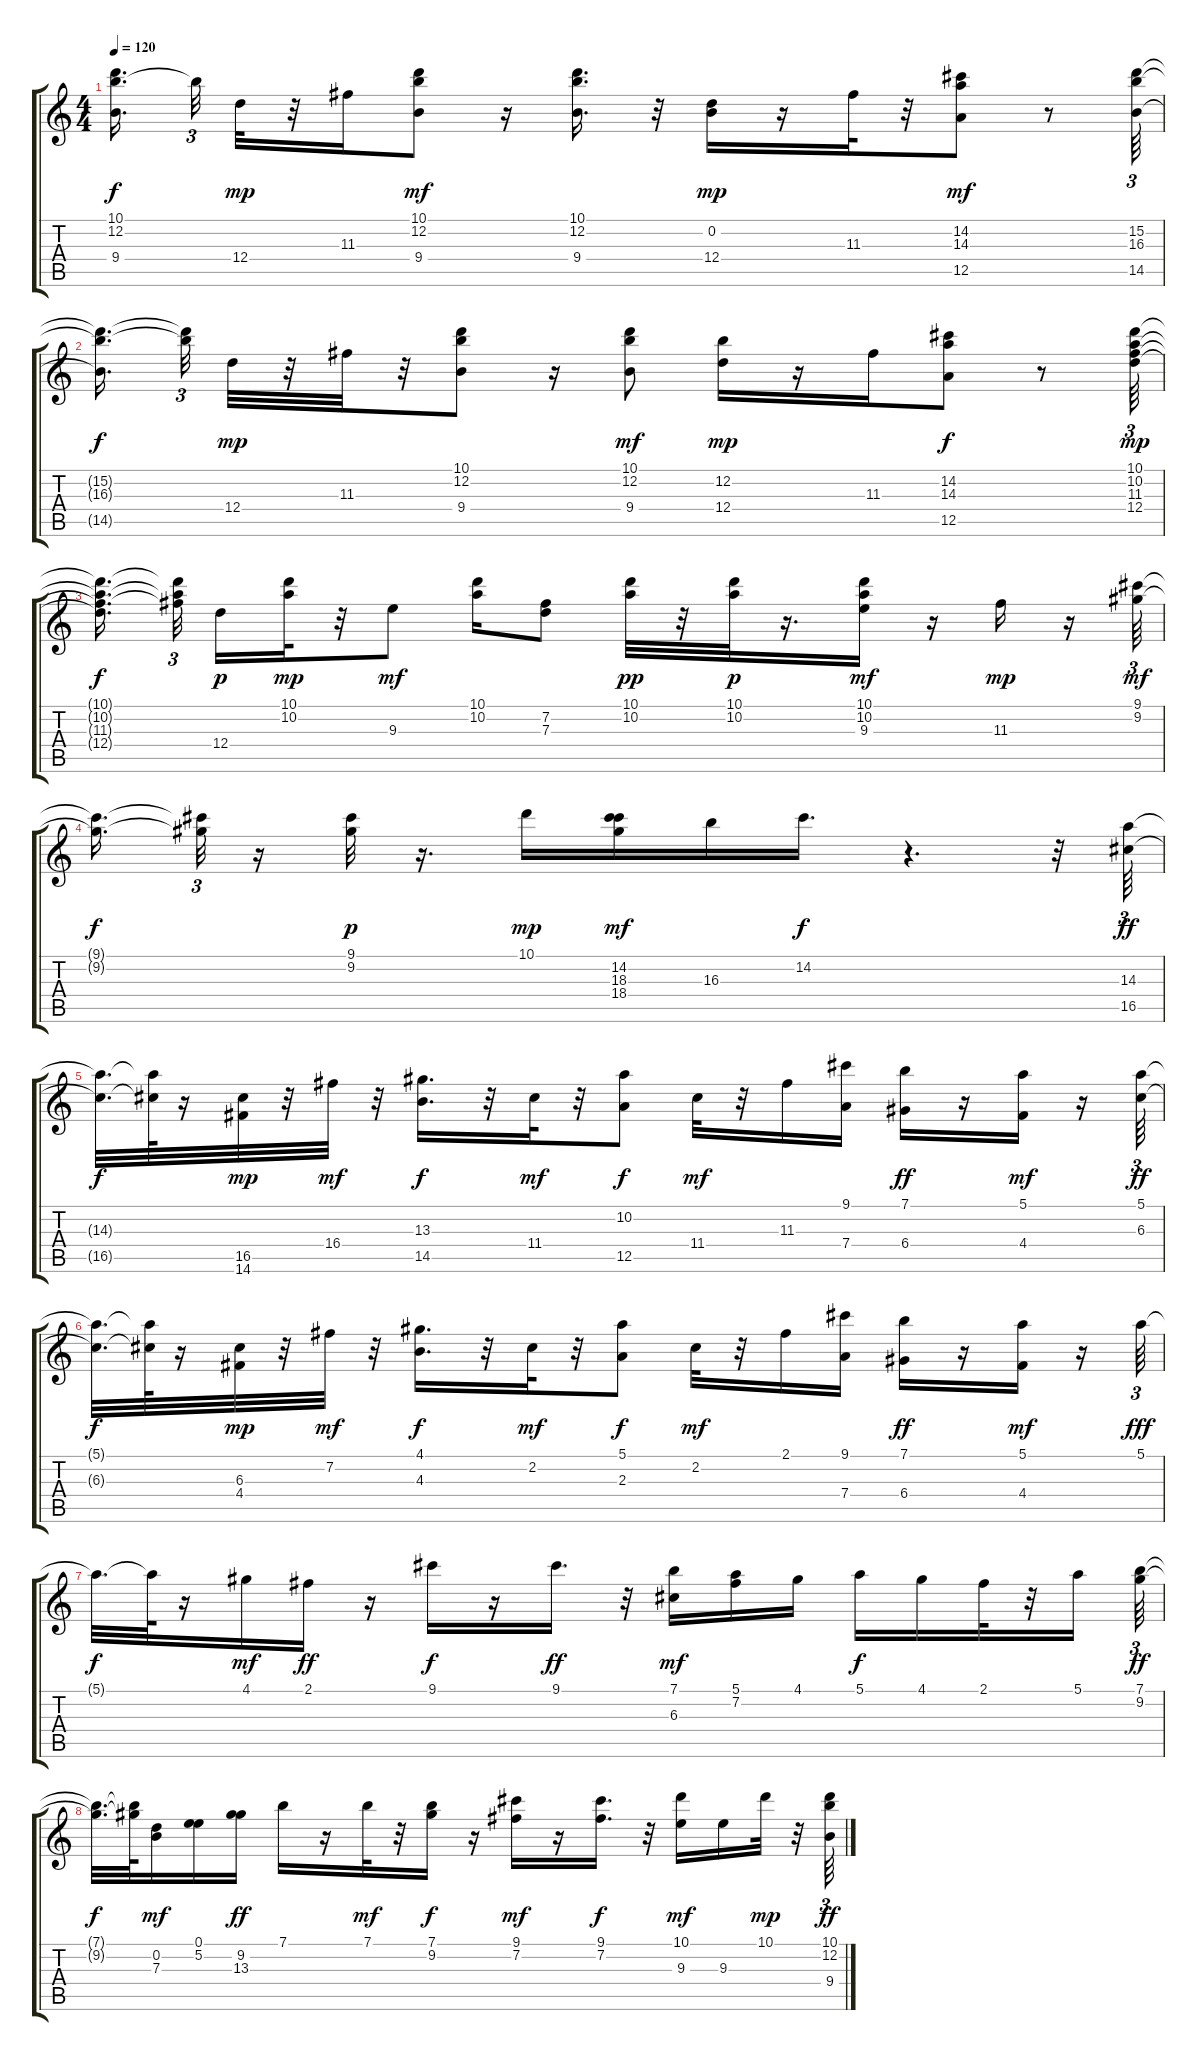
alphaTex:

\track "" {instrument acousticguitarsteel}
\staff {score tabs}
\tuning (E4 B3 G3 D3 A2 E2) {hide}
\ts (4 4)
\tempo 120
\clef g2
\ks c
(10.1{t} 12.2{t} 9.4{t}).16{d dy f beam splitsecondary} 12.2{t}.32{tu (3 2)} 12.4.32{dy mp} r.32 11.3.16 (10.1 12.2 9.4).8{dy mf} r.16 (10.1 12.2 9.4).16{d} r.32 (0.2 12.4).16{dy mp} r.16 11.3.32 r.32 (14.2 14.3 12.5).8{dy mf} r.8 (15.2 16.3 14.5).64{tu (3 2)} |
(15.2{t} 16.3{t} 14.5{t}).16{d dy f beam splitsecondary} (15.2{t} 16.3{t}).32{tu (3 2)} 12.4.32{dy mp} r.32 11.3.32 r.32 (10.1 12.2 9.4).8 r.16 (10.1 12.2 9.4).8{dy mf} (12.2 12.4).16{dy mp} r.16 11.3.16 (14.2 14.3 12.5).8{dy f} r.8 (10.1 10.2 11.3 12.4).64{tu (3 2) dy mp} |
(10.1{t} 10.2{t} 11.3{t} 12.4{t}).16{d dy f beam splitsecondary} (10.1{t} 10.2{t} 11.3{t}).32{tu (3 2) beam splitsecondary} 12.4.16{dy p} (10.1 10.2).32{dy mp} r.32 9.3.8{dy mf} (10.1 10.2).16 (7.2 7.3).8 (10.1 10.2).32{dy pp} r.32 (10.1 10.2).32{dy p} r.16{d} (10.1 10.2 9.3).16{dy mf} r.16 11.3.16{dy mp} r.16 (9.1 9.2).64{tu (3 2) dy mf} |
(9.1{t} 9.2{t}).16{d dy f} (9.1{t} 9.2{t}).32{tu (3 2)} r.16 (9.1 9.2).32{dy p} r.16{d} 10.1.16{dy mp} (14.2 18.3 18.4).16{dy mf} 16.3.16 14.2.16{d dy f} r.4{d} r.32 (14.3 16.5).64{tu (3 2) dy ff} |
(14.3{t} 16.5{t}).32{d dy f} (14.3{t} 16.5{t}).64 r.16 (16.5 14.6).32{dy mp} r.32 16.4.32{dy mf} r.32 (13.3 14.5).16{d dy f} r.32 11.4.32{dy mf} r.32 (10.2 12.5).8{dy f} 11.4.32{dy mf} r.32 11.3.16 (9.1 7.4).16 (7.1 6.4).16{dy ff} r.16 (5.1 4.4).16{dy mf} r.16 (5.1 6.3).64{tu (3 2) dy ff} |
(5.1{t} 6.3{t}).32{d dy f} (5.1{t} 6.3{t}).64 r.16 (6.3 4.4).32{dy mp} r.32 7.2.32{dy mf} r.32 (4.1 4.3).16{d dy f} r.32 2.2.32{dy mf} r.32 (5.1 2.3).8{dy f} 2.2.32{dy mf} r.32 2.1.16 (9.1 7.4).16 (7.1 6.4).16{dy ff} r.16 (5.1 4.4).16{dy mf} r.16 5.1.64{tu (3 2) dy fff} |
5.1{t}.32{d dy f} 5.1{t}.64 r.16 4.1.16{dy mf} 2.1.16{dy ff} r.16 9.1.16{dy f} r.16 9.1.16{d dy ff} r.32 (7.1 6.3).16{dy mf} (5.1 7.2).16 4.1.16 5.1.16{dy f} 4.1.16 2.1.32 r.32 5.1.16 (7.1 9.2).64{tu (3 2) dy ff} |
(7.1{t} 9.2{t}).32{d dy f} (7.1{t} 9.2{t}).64 (0.2 7.3).16{dy mf} (0.1 5.2).16 (9.2 13.3).16{dy ff} 7.1.16 r.16 7.1.32{dy mf} r.32 (7.1 9.2).16{dy f} r.16 (9.1 7.2).16{dy mf} r.16 (9.1 7.2).16{d dy f} r.32 (10.1 9.3).16{dy mf} 9.3.16 10.1.32{dy mp} r.32 (10.1 12.2 9.4).64{tu (3 2) dy ff}
